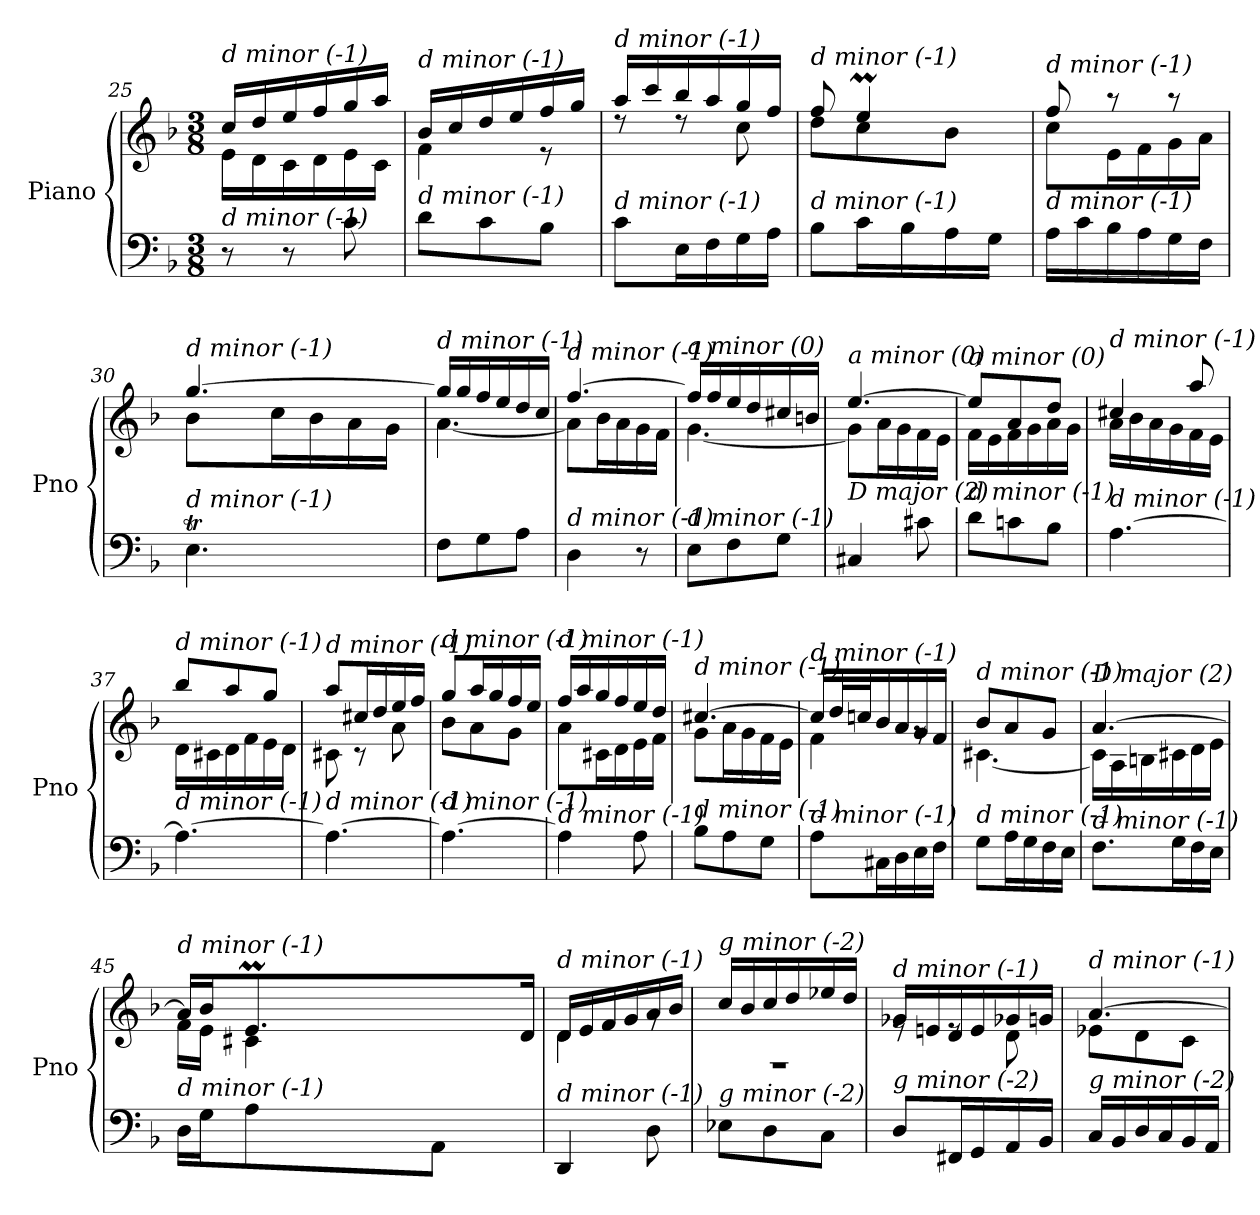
**kern	**kern
*part1	*part1
*staff2	*staff1
*I"Piano	*
*I'Pno	*
*clefF4	*clefG2
*k[b-]	*k[b-]
*M3/8	*M3/8
=25	=25
*	*^
!	!LO:TX:i:t=d minor (-1)	!
!LO:TX:i:t=d minor (-1)	!	!
8r	16cc/LL	16e\LL
.	16dd/	16d\
8r	16ee/	16c\
.	16ff/	16d\
8c\	16gg/	16e\
.	16aa/JJ	16c\JJ
=26	=26	=26
!	!LO:TX:i:t=d minor (-1)	!
!LO:TX:i:t=d minor (-1)	!	!
8d\L	16b-/LL	4f\
.	16cc/	.
8c\	16dd/	.
.	16ee/	.
8B-\J	16ff/	8r
.	16gg/JJ	.
=27	=27	=27
!	!LO:TX:i:t=d minor (-1)	!
!LO:TX:i:t=d minor (-1)	!	!
8c\L	16aa/LL	8rdd
.	16ccc/	.
16E\L	16bb-/	8rdd
16F\	16aa/	.
16G\	16gg/	8cc\
16A\JJ	16ff/JJ	.
=28	=28	=28
*^	*	*^
!	!	!LO:TX:i:t=d minor (-1)	!	!
!LO:TX:i:t=d minor (-1)	!	!	!	!
8ryy	8B-\L	8ff/	8dd\L	8ryy
4ryy	16c\L	4eem/	8cc\	32ffyy
.	.	.	.	32eeyy
.	16B-\	.	.	32ffyy
.	.	.	.	32eeyy
.	16A\	.	8b-\J	32ffyy
.	.	.	.	32eeyy
.	16G\JJ	.	.	32ddyy
.	.	.	.	32eeyy
*v	*v	*	*	*
!!LO:LB:g=z
=29	=29	=29	=29
!	!LO:TX:i:t=d minor (-1)	!	!
!LO:TX:i:t=d minor (-1)	!	!	!
*	*	*v	*v
16A\LL	8ff/	8cc\L
16c\	.	.
16B-\	8r	16e\L
16A\	.	16f\
16G\	8r	16g\
16F\JJ	.	16a\JJ
=30	=30	=30
*^	*	*
!	!	!LO:TX:i:t=d minor (-1)	!
!LO:TX:i:t=d minor (-1)	!	!	!
4.Et\	32Fyy	[4.gg/	8b-\L
.	32Eyy	.	.
.	32Fyy	.	.
.	32Eyy	.	.
.	32Fyy	.	16cc\L
.	32Eyy	.	.
.	32Fyy	.	16b-\
.	32Eyy	.	.
.	32Fyy	.	16a\
.	32Eyy	.	.
.	32Dyy	.	16g\JJ
.	32Eyy	.	.
!!LO:LB:g=z	!!
=31	=31	=31	=31
!	!	!LO:TX:i:t=d minor (-1)	!
!LO:TX:i:t=d minor (-1)	!	!	!
*v	*v	*	*
8F\L	16gg/LL]	[4.a\
.	16gg/	.
8G\	16ff/	.
.	16ee/	.
8A\J	16dd/	.
.	16cc/JJ	.
=32	=32	=32
!	!LO:TX:i:t=d minor (-1)	!
!LO:TX:i:t=d minor (-1)	!	!
4D\	[4.ff/	8a\L]
.	.	16b-\L
.	.	16a\
8r	.	16g\
.	.	16f\JJ
=33	=33	=33
!	!LO:TX:i:t=a minor (0)	!
!LO:TX:i:t=d minor (-1)	!	!
8E\L	16ff/LL]	[4.g\
.	16ff/	.
8F\	16ee/	.
.	16dd/	.
8G\J	16cc#X/	.
.	16bn/JJ	.
=34	=34	=34
!	!LO:TX:i:t=a minor (0)	!
!LO:TX:i:t=D major (2)	!	!
4C#X/	[4.ee/	8g\L]
.	.	16a\L
.	.	16g\
8c#X\	.	16f\
.	.	16e\JJ
=35	=35	=35
!	!LO:TX:i:t=a minor (0)	!
!LO:TX:i:t=d minor (-1)	!	!
8d\L	8ee/L]	16f\LL
.	.	16e\
8cn\	8a/	16f\
.	.	16g\
8B-\J	8dd/J	16a\
.	.	16g\JJ
=36	=36	=36
!	!LO:TX:i:t=d minor (-1)	!
!LO:TX:i:t=d minor (-1)	!	!
[4.A\	4cc#X/	16a\LL
.	.	16b-\
.	.	16a\
.	.	16g\
.	8aa/	16f\
.	.	16e\JJ
=37	=37	=37
!	!LO:TX:i:t=d minor (-1)	!
!LO:TX:i:t=d minor (-1)	!	!
4.A\_	8bb-/L	16d\LL
.	.	16c#X\
.	8aa/	16d\
.	.	16f\
.	8gg/J	16e\
.	.	16d\JJ
!!LO:LB:g=z	!!
=38	=38	=38
!	!LO:TX:i:t=d minor (-1)	!
!LO:TX:i:t=d minor (-1)	!	!
4.A\_	8aa/L	8c#X\
.	16cc#X/L	8r
.	16dd/	.
.	16ee/	8a\
.	16ff/JJ	.
=39	=39	=39
!	!LO:TX:i:t=d minor (-1)	!
!LO:TX:i:t=d minor (-1)	!	!
4.A\_	8gg/L	8b-\L
.	16aa/L	8a\
.	16gg/	.
.	16ff/	8g\J
.	16ee/JJ	.
=40	=40	=40
!	!LO:TX:i:t=d minor (-1)	!
!LO:TX:i:t=d minor (-1)	!	!
4A\]	16ff/LL	8a\L
.	16aa/	.
.	16gg/	16c#X\L
.	16ff/	16d\
8A\	16ee/	16e\
.	16dd/JJ	16f\JJ
=41	=41	=41
!	!LO:TX:i:t=d minor (-1)	!
!LO:TX:i:t=d minor (-1)	!	!
8B-\L	[4.cc#X/	8g\L
8A\	.	16a\L
.	.	16g\
8G\J	.	16f\
.	.	16e\JJ
=42	=42	=42
!	!LO:TX:i:t=d minor (-1)	!
!LO:TX:i:t=d minor (-1)	!	!
8A\L	16cc#/LL]	4f\
.	32dd/L	.
.	32ccn/J	.
16C#X\L	16b-/	.
16D\	16a/	.
16E\	16g/	8rg
16F\JJ	16f/JJ	.
=43	=43	=43
!	!LO:TX:i:t=d minor (-1)	!
!LO:TX:i:t=d minor (-1)	!	!
8G\L	8b-/L	[4.c#X\
16A\L	8a/	.
16G\	.	.
16F\	8g/J	.
16E\JJ	.	.
!!LO:LB:g=z	!!
=44	=44	=44
!	!LO:TX:i:t=D major (2)	!
!LO:TX:i:t=d minor (-1)	!	!
8.F\L	[4.a/	16c#\LL]
.	.	16A\
.	.	16Bn\
16G\L	.	16c#X\
16F\	.	16d\
16E\JJ	.	16e\JJ
!!LO:PB:g=z
=45	=45	=45
*^	*	*^
!	!	!LO:TX:i:t=d minor (-1)	!	!
!LO:TX:i:t=d minor (-1)	!	!	!	!
8ryy	16D\LL	16a/LL]	16f\LL	8ryy
.	16G\J	16b-/J	16e\JJ	.
8.ryy	8A\	8.em/	4c#X\	64fyy
.	.	.	.	64eyy
.	.	.	.	64fyy
.	.	.	.	64eyy
.	.	.	.	64fyy
.	.	.	.	64eyy
.	.	.	.	64fyy
.	.	.	.	64eyy
.	8AA\J	.	.	64fyy
.	.	.	.	64eyy
.	.	.	.	64fyy
.	.	.	.	64eyy
16ryy	.	16d/Jk	.	16ryy
*v	*v	*	*	*
=46	=46	=46	=46
!	!LO:TX:i:t=d minor (-1)	!	!
!LO:TX:i:t=d minor (-1)	!	!	!
*	*	*v	*v
4DD/	16d/LL	4d\
.	16e/	.
.	16f/	.
.	16g/	.
8D\	16a/	8rg
.	16b-/JJ	.
=47	=47	=47
!	!LO:TX:i:t=g minor (-2)	!
!LO:TX:i:t=g minor (-2)	!	!
8E-X\L	4.rF	16cc/LL
.	.	16b-/
8D\	.	16cc/
.	.	16dd/
8C\J	.	16ee-X/
.	.	16dd/JJ
=48	=48	=48
!	!LO:TX:i:t=d minor (-1)	!
!LO:TX:i:t=g minor (-2)	!	!
8D/L	16g-Xi/LL	8re
.	16en/	.
16FF#X/L	16d/	8re
16GG/	16e/	.
16AA/	16g-Xi/	8d\
16BB-/JJ	16g/JJ	.
=49	=49	=49
!	!LO:TX:i:t=d minor (-1)	!
!LO:TX:i:t=g minor (-2)	!	!
16C/LL	[4.a/	8e-X\L
16BB-/	.	.
16D/	.	8d\
16C/	.	.
16BB-/	.	8c\J
16AA/JJ	.	.
*	*v	*v
=	=
*-	*-
